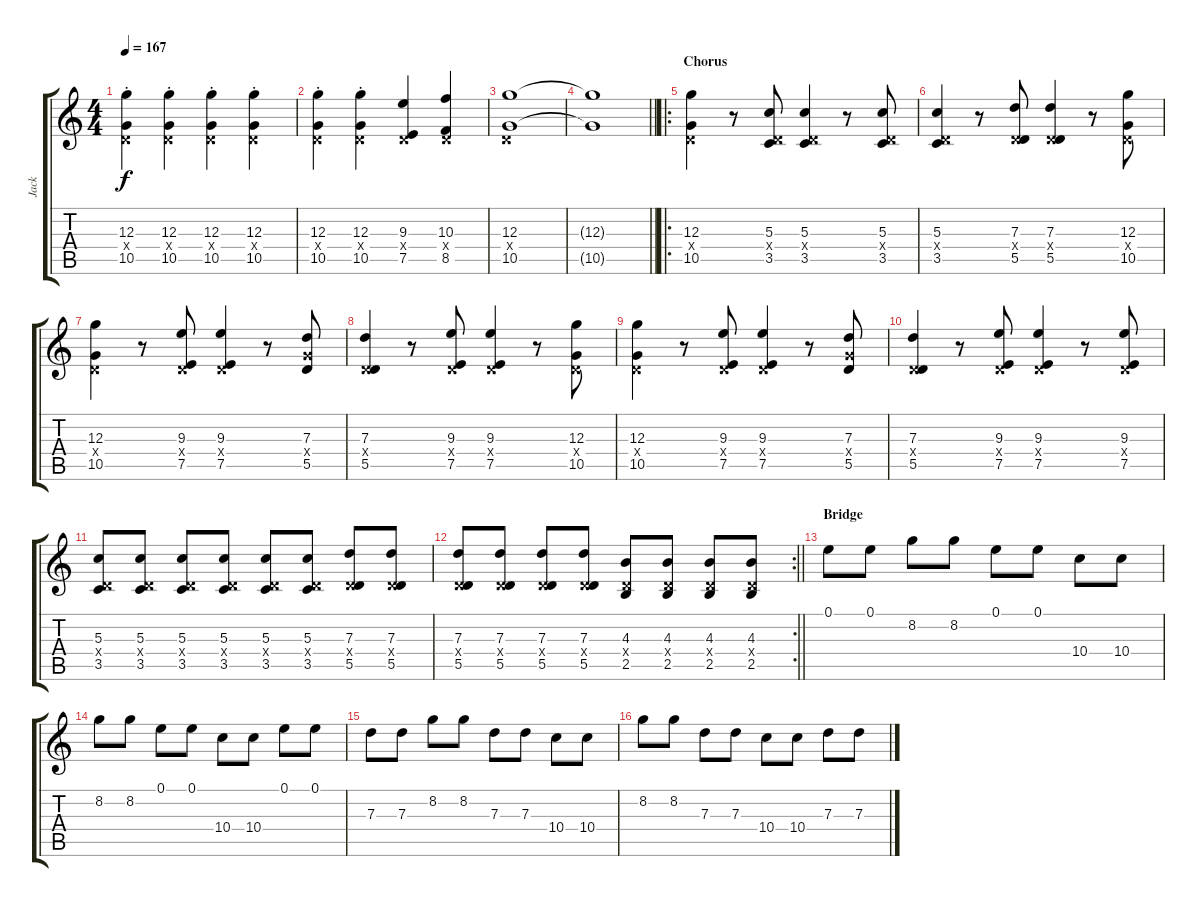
\track ("Jack" "Jack") {instrument overdrivenguitar bank 255}
\staff {score tabs}
\tuning (E4 B3 G3 D3 A2 D2) {hide}
\ts (4 4)
\tempo 167
\clef g2
\ks c
(12.3{st} 0.4{x} 10.5{st}).4{dy f} (12.3{st} 0.4{x} 10.5{st}).4 (12.3{st} 0.4{x} 10.5{st}).4 (12.3{st} 0.4{x} 10.5{st}).4 |
(12.3{st} 0.4{x} 10.5{st}).4 (12.3{st} 0.4{x} 10.5{st}).4 (9.3 0.4{x} 7.5).4 (10.3 0.4{x} 8.5).4 |
(12.3 0.4{x} 10.5).1 |
\barLineRight lightlight
(12.3{t} 10.5{t}).1 |
\ro
\section ("" "Chorus")
(12.3 0.4{x} 10.5).4{balance 2} r.8 (5.3 0.4{x} 3.5).8 (5.3 0.4{x} 3.5).4 r.8 (5.3 0.4{x} 3.5).8 |
(5.3 0.4{x} 3.5).4 r.8 (7.3 0.4{x} 5.5).8 (7.3 0.4{x} 5.5).4 r.8 (12.3 0.4{x} 10.5).8 |
(12.3 0.4{x} 10.5).4 r.8 (9.3 0.4{x} 7.5).8 (9.3 0.4{x} 7.5).4 r.8 (7.3 5.4{x} 5.5).8 |
(7.3 0.4{x} 5.5).4 r.8 (9.3 0.4{x} 7.5).8 (9.3 0.4{x} 7.5).4 r.8 (12.3 0.4{x} 10.5).8 |
(12.3 0.4{x} 10.5).4 r.8 (9.3 0.4{x} 7.5).8 (9.3 0.4{x} 7.5).4 r.8 (7.3 5.4{x} 5.5).8 |
(7.3 0.4{x} 5.5).4 r.8 (9.3 0.4{x} 7.5).8 (9.3 0.4{x} 7.5).4 r.8 (9.3 0.4{x} 7.5).8 |
(5.3 0.4{x} 3.5).8 (5.3 0.4{x} 3.5).8 (5.3 0.4{x} 3.5).8 (5.3 0.4{x} 3.5).8 (5.3 0.4{x} 3.5).8 (5.3 0.4{x} 3.5).8 (7.3 0.4{x} 5.5).8 (7.3 0.4{x} 5.5).8 |
\rc 2
\barLineRight lightlight
(7.3 0.4{x} 5.5).8 (7.3 0.4{x} 5.5).8 (7.3 0.4{x} 5.5).8 (7.3 0.4{x} 5.5).8 (4.3 0.4{x} 2.5).8 (4.3 0.4{x} 2.5).8 (4.3 0.4{x} 2.5).8 (4.3 0.4{x} 2.5).8 |
\section ("" "Bridge")
0.1.8{balance 5} 0.1.8 8.2.8 8.2.8 0.1.8 0.1.8 10.4.8 10.4.8 |
8.2.8 8.2.8 0.1.8 0.1.8 10.4.8 10.4.8 0.1.8 0.1.8 |
7.3.8 7.3.8 8.2.8 8.2.8 7.3.8 7.3.8 10.4.8 10.4.8 |
8.2.8 8.2.8 7.3.8 7.3.8 10.4.8 10.4.8 7.3.8 7.3.8
